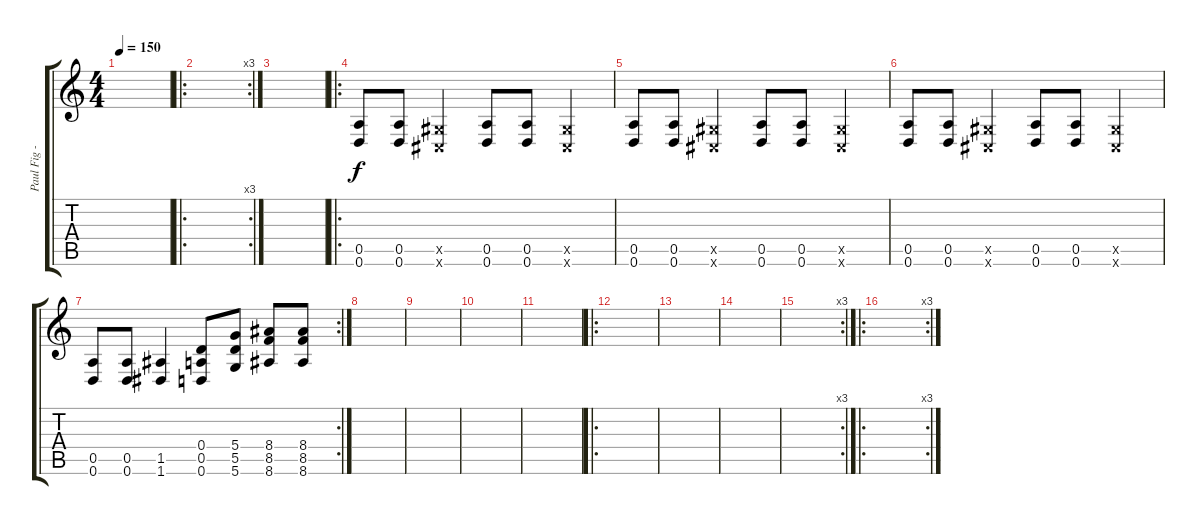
\track ("Paul Fig - Muted Guitar" "Paul Fig -") {instrument acousticguitarnylon}
\staff {score tabs}
\tuning (E4 B3 G3 D3 A2 D2) {hide}
\ts (4 4)
\tempo 150
\clef g2
\ks c
|
\ro
\rc 3
|
|
\ro
(0.5 0.6).8 (0.5 0.6).8 (-1.5{x} -1.6{x}).4 (0.5 0.6).8 (0.5 0.6).8 (-1.5{x} -1.6{x}).4 |
(0.5 0.6).8 (0.5 0.6).8 (-1.5{x} -1.6{x}).4 (0.5 0.6).8 (0.5 0.6).8 (-1.5{x} -1.6{x}).4 |
(0.5 0.6).8 (0.5 0.6).8 (-1.5{x} -1.6{x}).4 (0.5 0.6).8 (0.5 0.6).8 (-1.5{x} -1.6{x}).4 |
\rc 2
(0.5 0.6).8 (0.5 0.6).8 (1.5 1.6).4 (0.4 0.5 0.6).8 (5.4 5.5 5.6).8 (8.4 8.5 8.6).8 (8.4 8.5 8.6).8 |
|
|
|
|
\ro
|
|
|
\rc 3
|
\ro
\rc 3
